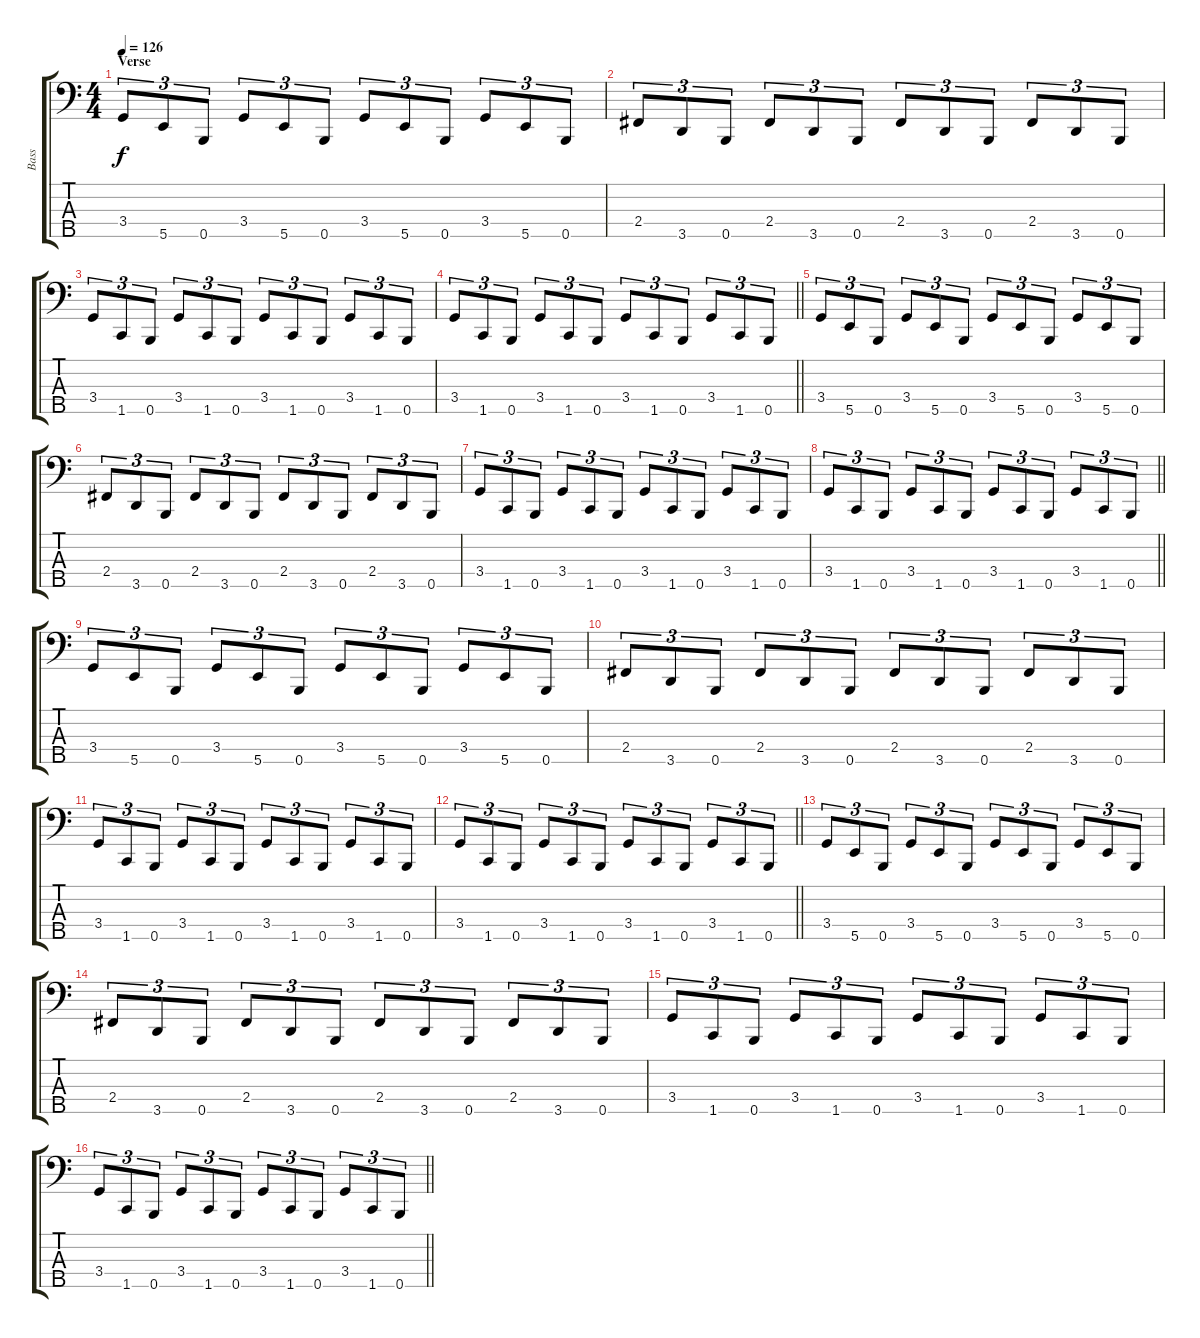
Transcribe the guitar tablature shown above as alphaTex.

\track ("Bass" "Bass") {instrument electricbassfinger}
\staff {score tabs}
\tuning (G2 D2 A1 E1 B0) {hide}
\ts (4 4)
\section ("" "Verse")
\tempo 126
\clef f4
\ks c
3.4.8{tu (3 2) dy f} 5.5.8{tu (3 2)} 0.5.8{tu (3 2)} 3.4.8{tu (3 2)} 5.5.8{tu (3 2)} 0.5.8{tu (3 2)} 3.4.8{tu (3 2)} 5.5.8{tu (3 2)} 0.5.8{tu (3 2)} 3.4.8{tu (3 2)} 5.5.8{tu (3 2)} 0.5.8{tu (3 2)} |
2.4.8{tu (3 2)} 3.5.8{tu (3 2)} 0.5.8{tu (3 2)} 2.4.8{tu (3 2)} 3.5.8{tu (3 2)} 0.5.8{tu (3 2)} 2.4.8{tu (3 2)} 3.5.8{tu (3 2)} 0.5.8{tu (3 2)} 2.4.8{tu (3 2)} 3.5.8{tu (3 2)} 0.5.8{tu (3 2)} |
3.4.8{tu (3 2)} 1.5.8{tu (3 2)} 0.5.8{tu (3 2)} 3.4.8{tu (3 2)} 1.5.8{tu (3 2)} 0.5.8{tu (3 2)} 3.4.8{tu (3 2)} 1.5.8{tu (3 2)} 0.5.8{tu (3 2)} 3.4.8{tu (3 2)} 1.5.8{tu (3 2)} 0.5.8{tu (3 2)} |
\barLineRight lightlight
3.4.8{tu (3 2)} 1.5.8{tu (3 2)} 0.5.8{tu (3 2)} 3.4.8{tu (3 2)} 1.5.8{tu (3 2)} 0.5.8{tu (3 2)} 3.4.8{tu (3 2)} 1.5.8{tu (3 2)} 0.5.8{tu (3 2)} 3.4.8{tu (3 2)} 1.5.8{tu (3 2)} 0.5.8{tu (3 2)} |
\section ("" "")
3.4.8{tu (3 2)} 5.5.8{tu (3 2)} 0.5.8{tu (3 2)} 3.4.8{tu (3 2)} 5.5.8{tu (3 2)} 0.5.8{tu (3 2)} 3.4.8{tu (3 2)} 5.5.8{tu (3 2)} 0.5.8{tu (3 2)} 3.4.8{tu (3 2)} 5.5.8{tu (3 2)} 0.5.8{tu (3 2)} |
2.4.8{tu (3 2)} 3.5.8{tu (3 2)} 0.5.8{tu (3 2)} 2.4.8{tu (3 2)} 3.5.8{tu (3 2)} 0.5.8{tu (3 2)} 2.4.8{tu (3 2)} 3.5.8{tu (3 2)} 0.5.8{tu (3 2)} 2.4.8{tu (3 2)} 3.5.8{tu (3 2)} 0.5.8{tu (3 2)} |
3.4.8{tu (3 2)} 1.5.8{tu (3 2)} 0.5.8{tu (3 2)} 3.4.8{tu (3 2)} 1.5.8{tu (3 2)} 0.5.8{tu (3 2)} 3.4.8{tu (3 2)} 1.5.8{tu (3 2)} 0.5.8{tu (3 2)} 3.4.8{tu (3 2)} 1.5.8{tu (3 2)} 0.5.8{tu (3 2)} |
\barLineRight lightlight
3.4.8{tu (3 2)} 1.5.8{tu (3 2)} 0.5.8{tu (3 2)} 3.4.8{tu (3 2)} 1.5.8{tu (3 2)} 0.5.8{tu (3 2)} 3.4.8{tu (3 2)} 1.5.8{tu (3 2)} 0.5.8{tu (3 2)} 3.4.8{tu (3 2)} 1.5.8{tu (3 2)} 0.5.8{tu (3 2)} |
\section ("" "")
3.4.8{tu (3 2)} 5.5.8{tu (3 2)} 0.5.8{tu (3 2)} 3.4.8{tu (3 2)} 5.5.8{tu (3 2)} 0.5.8{tu (3 2)} 3.4.8{tu (3 2)} 5.5.8{tu (3 2)} 0.5.8{tu (3 2)} 3.4.8{tu (3 2)} 5.5.8{tu (3 2)} 0.5.8{tu (3 2)} |
2.4.8{tu (3 2)} 3.5.8{tu (3 2)} 0.5.8{tu (3 2)} 2.4.8{tu (3 2)} 3.5.8{tu (3 2)} 0.5.8{tu (3 2)} 2.4.8{tu (3 2)} 3.5.8{tu (3 2)} 0.5.8{tu (3 2)} 2.4.8{tu (3 2)} 3.5.8{tu (3 2)} 0.5.8{tu (3 2)} |
3.4.8{tu (3 2)} 1.5.8{tu (3 2)} 0.5.8{tu (3 2)} 3.4.8{tu (3 2)} 1.5.8{tu (3 2)} 0.5.8{tu (3 2)} 3.4.8{tu (3 2)} 1.5.8{tu (3 2)} 0.5.8{tu (3 2)} 3.4.8{tu (3 2)} 1.5.8{tu (3 2)} 0.5.8{tu (3 2)} |
\barLineRight lightlight
3.4.8{tu (3 2)} 1.5.8{tu (3 2)} 0.5.8{tu (3 2)} 3.4.8{tu (3 2)} 1.5.8{tu (3 2)} 0.5.8{tu (3 2)} 3.4.8{tu (3 2)} 1.5.8{tu (3 2)} 0.5.8{tu (3 2)} 3.4.8{tu (3 2)} 1.5.8{tu (3 2)} 0.5.8{tu (3 2)} |
\section ("" "")
3.4.8{tu (3 2)} 5.5.8{tu (3 2)} 0.5.8{tu (3 2)} 3.4.8{tu (3 2)} 5.5.8{tu (3 2)} 0.5.8{tu (3 2)} 3.4.8{tu (3 2)} 5.5.8{tu (3 2)} 0.5.8{tu (3 2)} 3.4.8{tu (3 2)} 5.5.8{tu (3 2)} 0.5.8{tu (3 2)} |
2.4.8{tu (3 2)} 3.5.8{tu (3 2)} 0.5.8{tu (3 2)} 2.4.8{tu (3 2)} 3.5.8{tu (3 2)} 0.5.8{tu (3 2)} 2.4.8{tu (3 2)} 3.5.8{tu (3 2)} 0.5.8{tu (3 2)} 2.4.8{tu (3 2)} 3.5.8{tu (3 2)} 0.5.8{tu (3 2)} |
3.4.8{tu (3 2)} 1.5.8{tu (3 2)} 0.5.8{tu (3 2)} 3.4.8{tu (3 2)} 1.5.8{tu (3 2)} 0.5.8{tu (3 2)} 3.4.8{tu (3 2)} 1.5.8{tu (3 2)} 0.5.8{tu (3 2)} 3.4.8{tu (3 2)} 1.5.8{tu (3 2)} 0.5.8{tu (3 2)} |
\barLineRight lightlight
3.4.8{tu (3 2)} 1.5.8{tu (3 2)} 0.5.8{tu (3 2)} 3.4.8{tu (3 2)} 1.5.8{tu (3 2)} 0.5.8{tu (3 2)} 3.4.8{tu (3 2)} 1.5.8{tu (3 2)} 0.5.8{tu (3 2)} 3.4.8{tu (3 2)} 1.5.8{tu (3 2)} 0.5.8{tu (3 2)}
